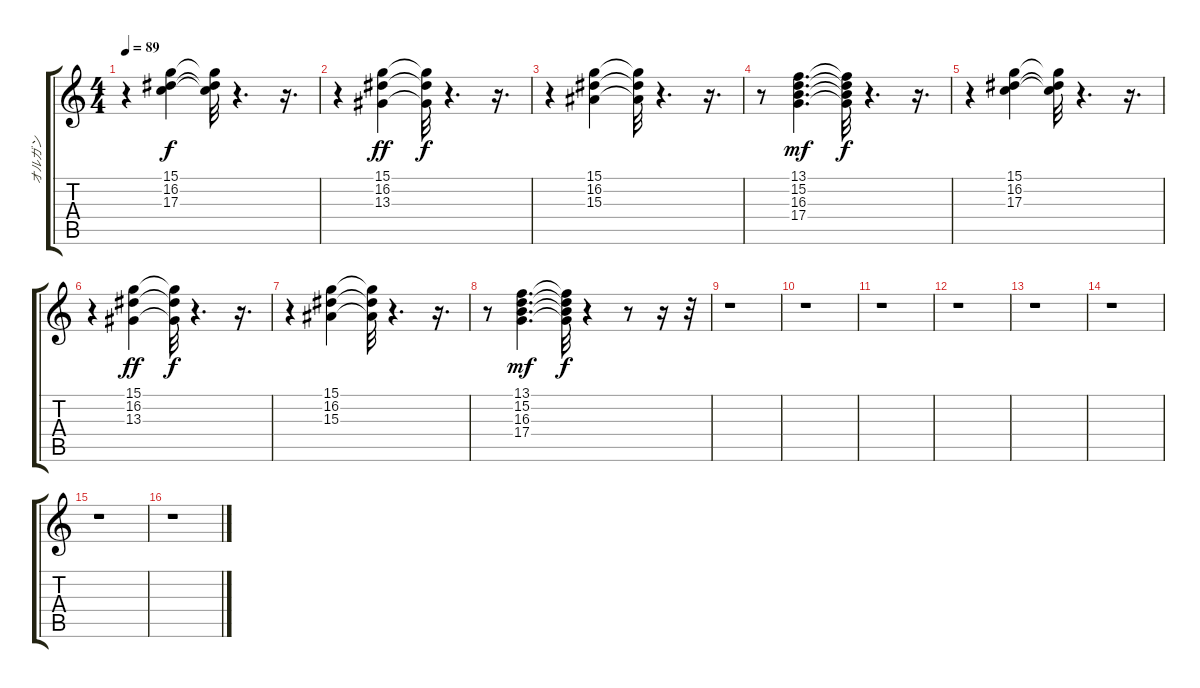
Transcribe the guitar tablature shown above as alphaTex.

\track ("オルガン" "オルガン") {instrument rockorgan}
\staff {score tabs}
\tuning (E4 B3 G3 D3 A2 E2) {hide}
\ts (4 4)
\tempo 89
\clef g2
\ks c
r.4{dy f} (15.1 16.2 17.3).4{balance 2} (15.1{t} 16.2{t} 17.3{t}).32 r.4{d} r.16{d} |
r.4 (15.1 16.2 13.3).4{dy ff balance 14} (15.1{t} 16.2{t} 13.3{t}).32{dy f} r.4{d} r.16{d} |
r.4 (15.1 16.2 15.3).4{balance 2} (15.1{t} 16.2{t} 15.3{t}).32 r.4{d} r.16{d} |
r.8 (13.1 15.2 16.3 17.4).4{d dy mf balance 14} (13.1{t} 15.2{t} 16.3{t} 17.4{t}).32{dy f} r.4{d} r.16{d} |
r.4 (15.1 16.2 17.3).4{balance 2} (15.1{t} 16.2{t} 17.3{t}).32 r.4{d} r.16{d} |
r.4 (15.1 16.2 13.3).4{dy ff balance 14} (15.1{t} 16.2{t} 13.3{t}).32{dy f} r.4{d} r.16{d} |
r.4 (15.1 16.2 15.3).4{balance 2} (15.1{t} 16.2{t} 15.3{t}).32 r.4{d} r.16{d} |
r.8 (13.1 15.2 16.3 17.4).4{d dy mf balance 14} (13.1{t} 15.2{t} 16.3{t} 17.4{t}).32{dy f} r.4 r.8 r.16 r.32 |
r.1 |
r.1 |
r.1 |
r.1 |
r.1 |
r.1 |
r.1 |
r.1
